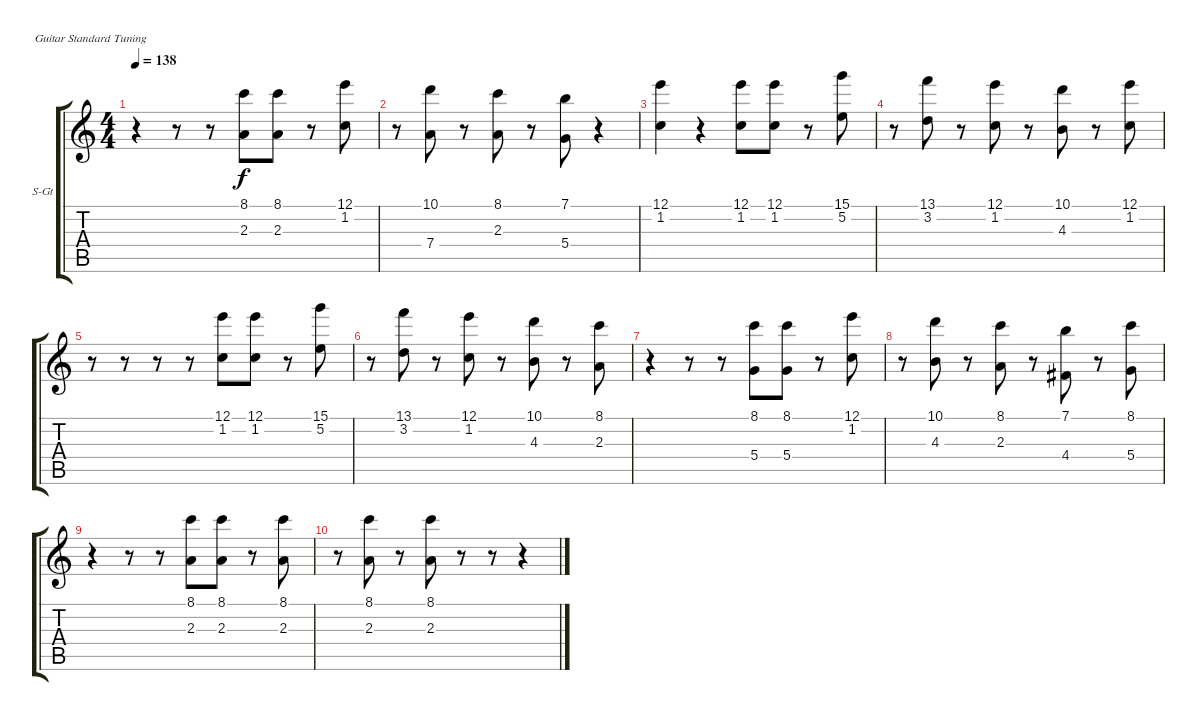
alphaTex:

\bracketExtendMode groupsimilarinstruments
\firstSystemTrackNameOrientation horizontal
\otherSystemsTrackNameOrientation horizontal
\track ("Äîðîæêà 5" "S-Gt") {instrument tuba}
\staff {score tabs}
\tuning (E4 B3 G3 D3 A2 E2)
\displaytranspose 12
\ts (4 4)
\tempo 138
\clef g2
\ks c
r.4{dy f} r.8 r.8 (8.1 2.3).8 (8.1 2.3).8 r.8 (12.1 1.2).8 |
r.8 (10.1 7.4).8 r.8 (8.1 2.3).8 r.8 (7.1 5.4).8 r.4 |
(12.1 1.2).4 r.4 (12.1 1.2).8 (12.1 1.2).8 r.8 (15.1 5.2).8 |
r.8 (13.1 3.2).8 r.8 (12.1 1.2).8 r.8 (10.1 4.3).8 r.8 (12.1 1.2).8 |
r.8 r.8 r.8 r.8 (12.1 1.2).8 (12.1 1.2).8 r.8 (15.1 5.2).8 |
r.8 (13.1 3.2).8 r.8 (12.1 1.2).8 r.8 (10.1 4.3).8 r.8 (8.1 2.3).8 |
r.4 r.8 r.8 (8.1 5.4).8 (8.1 5.4).8 r.8 (12.1 1.2).8 |
r.8 (10.1 4.3).8 r.8 (8.1 2.3).8 r.8 (7.1 4.4).8 r.8 (8.1 5.4).8 |
r.4 r.8 r.8 (8.1 2.3).8 (8.1 2.3).8 r.8 (8.1 2.3).8 |
r.8 (8.1 2.3).8 r.8 (8.1 2.3).8 r.8 r.8 r.4
